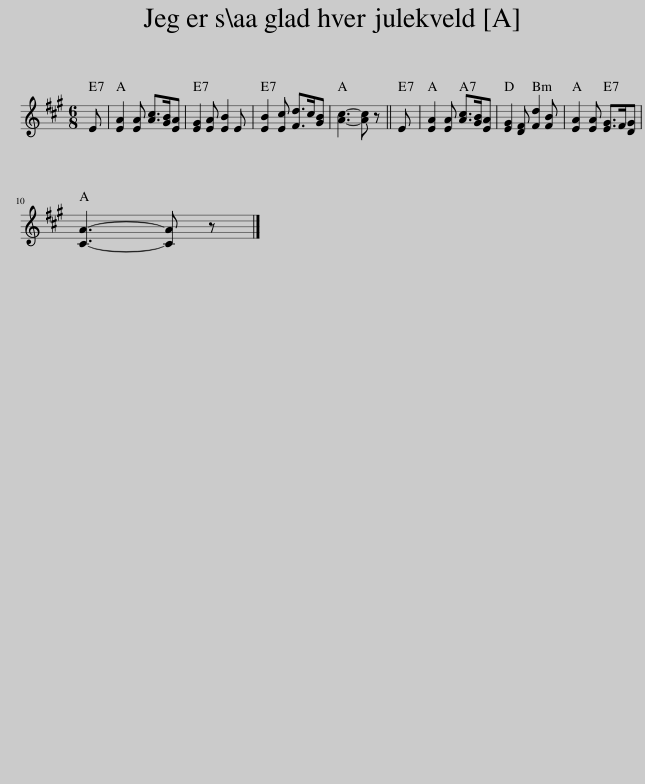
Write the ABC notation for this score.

X:1
L:1/8
M:6/8
I:linebreak $
K:A
V:1 treble
V:1
 E | [EA]2 [EA] [Ac]>[GB][EA] | [EG]2 [EA] [EB]2 E | [EB]2 [Ec] [Fd]>c[GB] | [Ac]3- [Ac] z || %5
 E | [EA]2 [EA] [Ac]>[GB][EA] | [EG]2 [DF] [Fd]2 [FB] | [EA]2 [EA] [EG]>F[DG] |$ [CA]3- [CA] z |] %10
